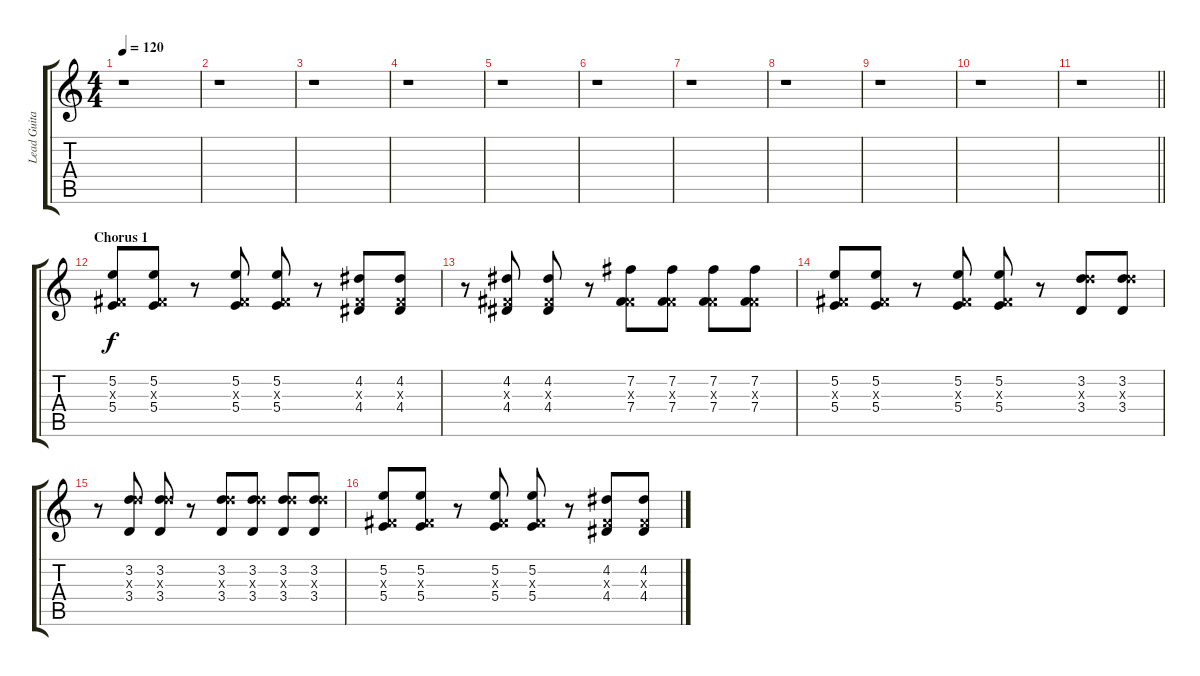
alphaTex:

\track ("Lead Guitar 1" "Lead Guita") {instrument distortionguitar}
\staff {score tabs}
\tuning (Eb4 B3 Gb3 B2 Gb2 B1) {hide}
\ts (4 4)
\tempo 120
\clef g2
\ks c
r.1{dy f} |
r.1 |
r.1 |
r.1 |
r.1 |
r.1 |
r.1 |
r.1 |
r.1 |
r.1 |
\barLineRight lightlight
r.1 |
\section ("" "Chorus 1")
(5.2 0.3{x} 5.4).8 (5.2 0.3{x} 5.4).8 r.8 (5.2 0.3{x} 5.4).8 (5.2 0.3{x} 5.4).8 r.8 (4.2 0.3{x} 4.4).8 (4.2 0.3{x} 4.4).8 |
r.8 (4.2 0.3{x} 4.4).8 (4.2 0.3{x} 4.4).8 r.8 (7.2 0.3{x} 7.4).8 (7.2 0.3{x} 7.4).8 (7.2 0.3{x} 7.4).8 (7.2 0.3{x} 7.4).8 |
(5.2 0.3{x} 5.4).8 (5.2 0.3{x} 5.4).8 r.8 (5.2 0.3{x} 5.4).8 (5.2 0.3{x} 5.4).8 r.8 (3.2 8.3{x} 3.4).8 (3.2 8.3{x} 3.4).8 |
r.8 (3.2 8.3{x} 3.4).8 (3.2 8.3{x} 3.4).8 r.8 (3.2 8.3{x} 3.4).8 (3.2 8.3{x} 3.4).8 (3.2 8.3{x} 3.4).8 (3.2 8.3{x} 3.4).8 |
(5.2 0.3{x} 5.4).8 (5.2 0.3{x} 5.4).8 r.8 (5.2 0.3{x} 5.4).8 (5.2 0.3{x} 5.4).8 r.8 (4.2 0.3{x} 4.4).8 (4.2 0.3{x} 4.4).8
